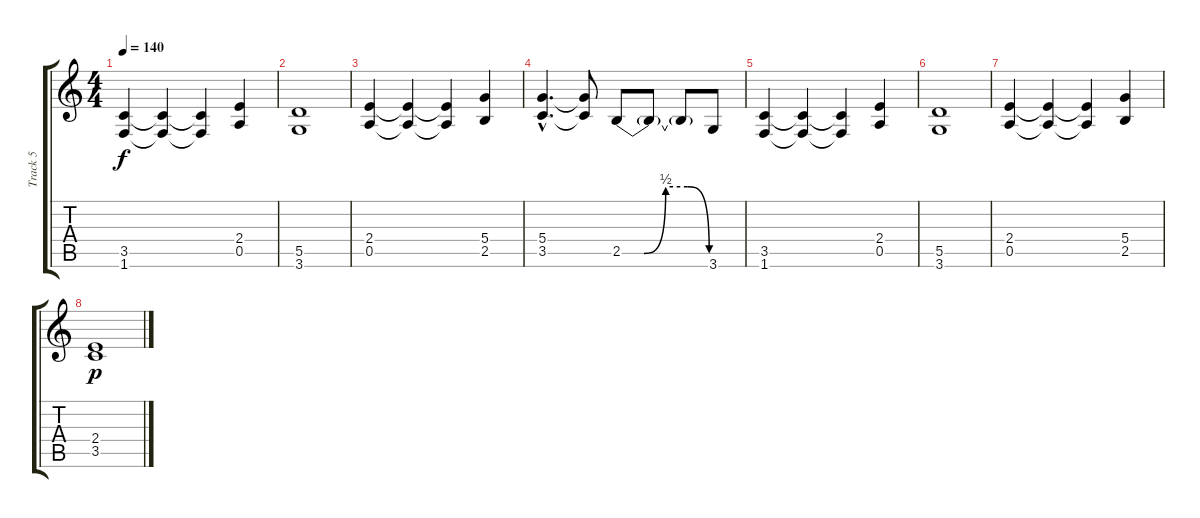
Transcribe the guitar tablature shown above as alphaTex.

\track ("Track 5" "Track 5") {instrument distortionguitar}
\staff {score tabs}
\tuning (E4 B3 G3 D3 A2 E2) {hide}
\ts (4 4)
\tempo 140
\clef g2
\ks c
(3.5 1.6).4{dy f} (3.5{t} 1.6{t}).4 (3.5{t} 1.6{t}).4 (2.4 0.5).4 |
(5.5 3.6).1 |
(2.4 0.5).4 (2.4{t} 0.5{t}).4 (2.4{t} 0.5{t}).4 (5.4 2.5).4 |
(5.4{hac} 3.5{hac}).4{d} (5.4{t} 3.5{t}).8 2.5{be (custom 0 0 15 0 30 2 45 2 60 0)}.8 2.5{t}.8 2.5{t}.8 3.6.8 |
(3.5 1.6).4 (3.5{t} 1.6{t}).4 (3.5{t} 1.6{t}).4 (2.4 0.5).4 |
(5.5 3.6).1 |
(2.4 0.5).4 (2.4{t} 0.5{t}).4 (2.4{t} 0.5{t}).4 (5.4 2.5).4 |
(2.4 3.5).1{dy p}
